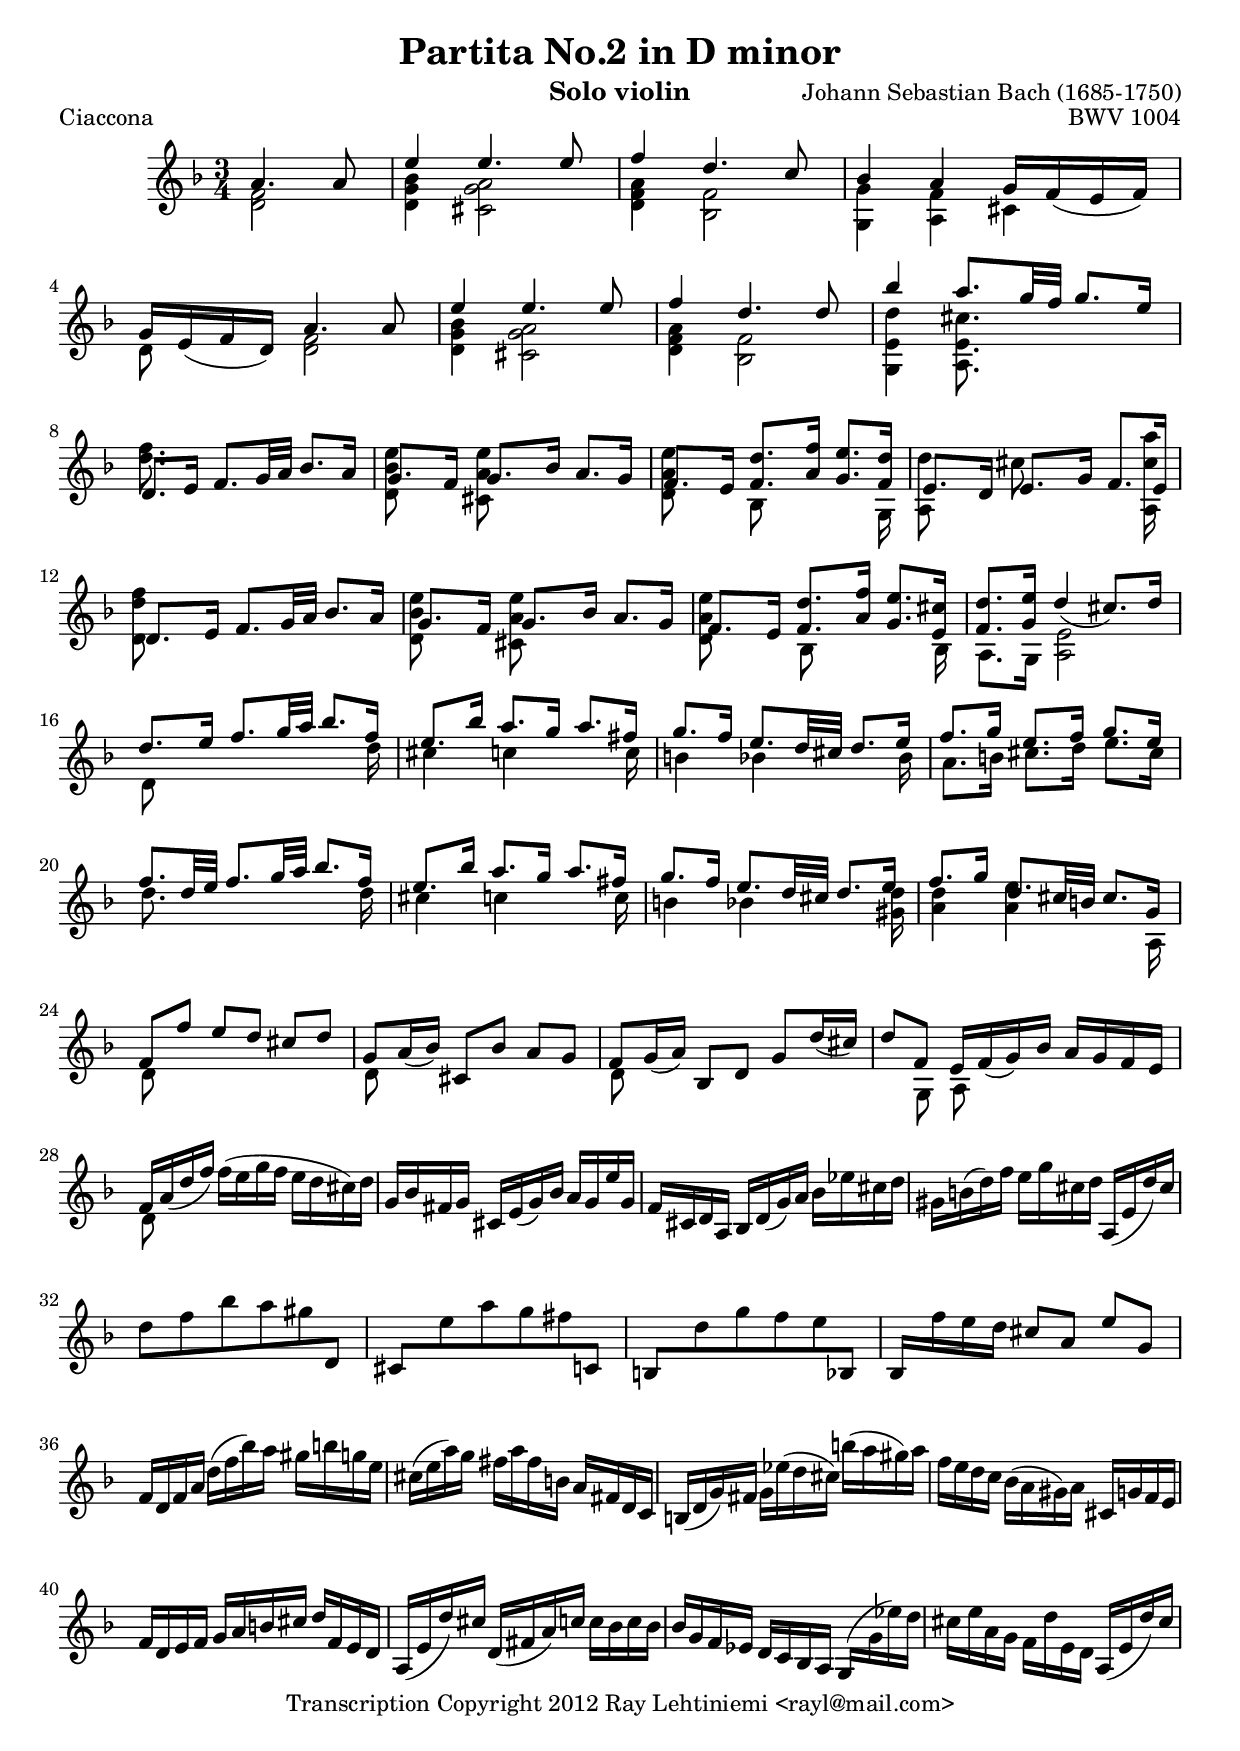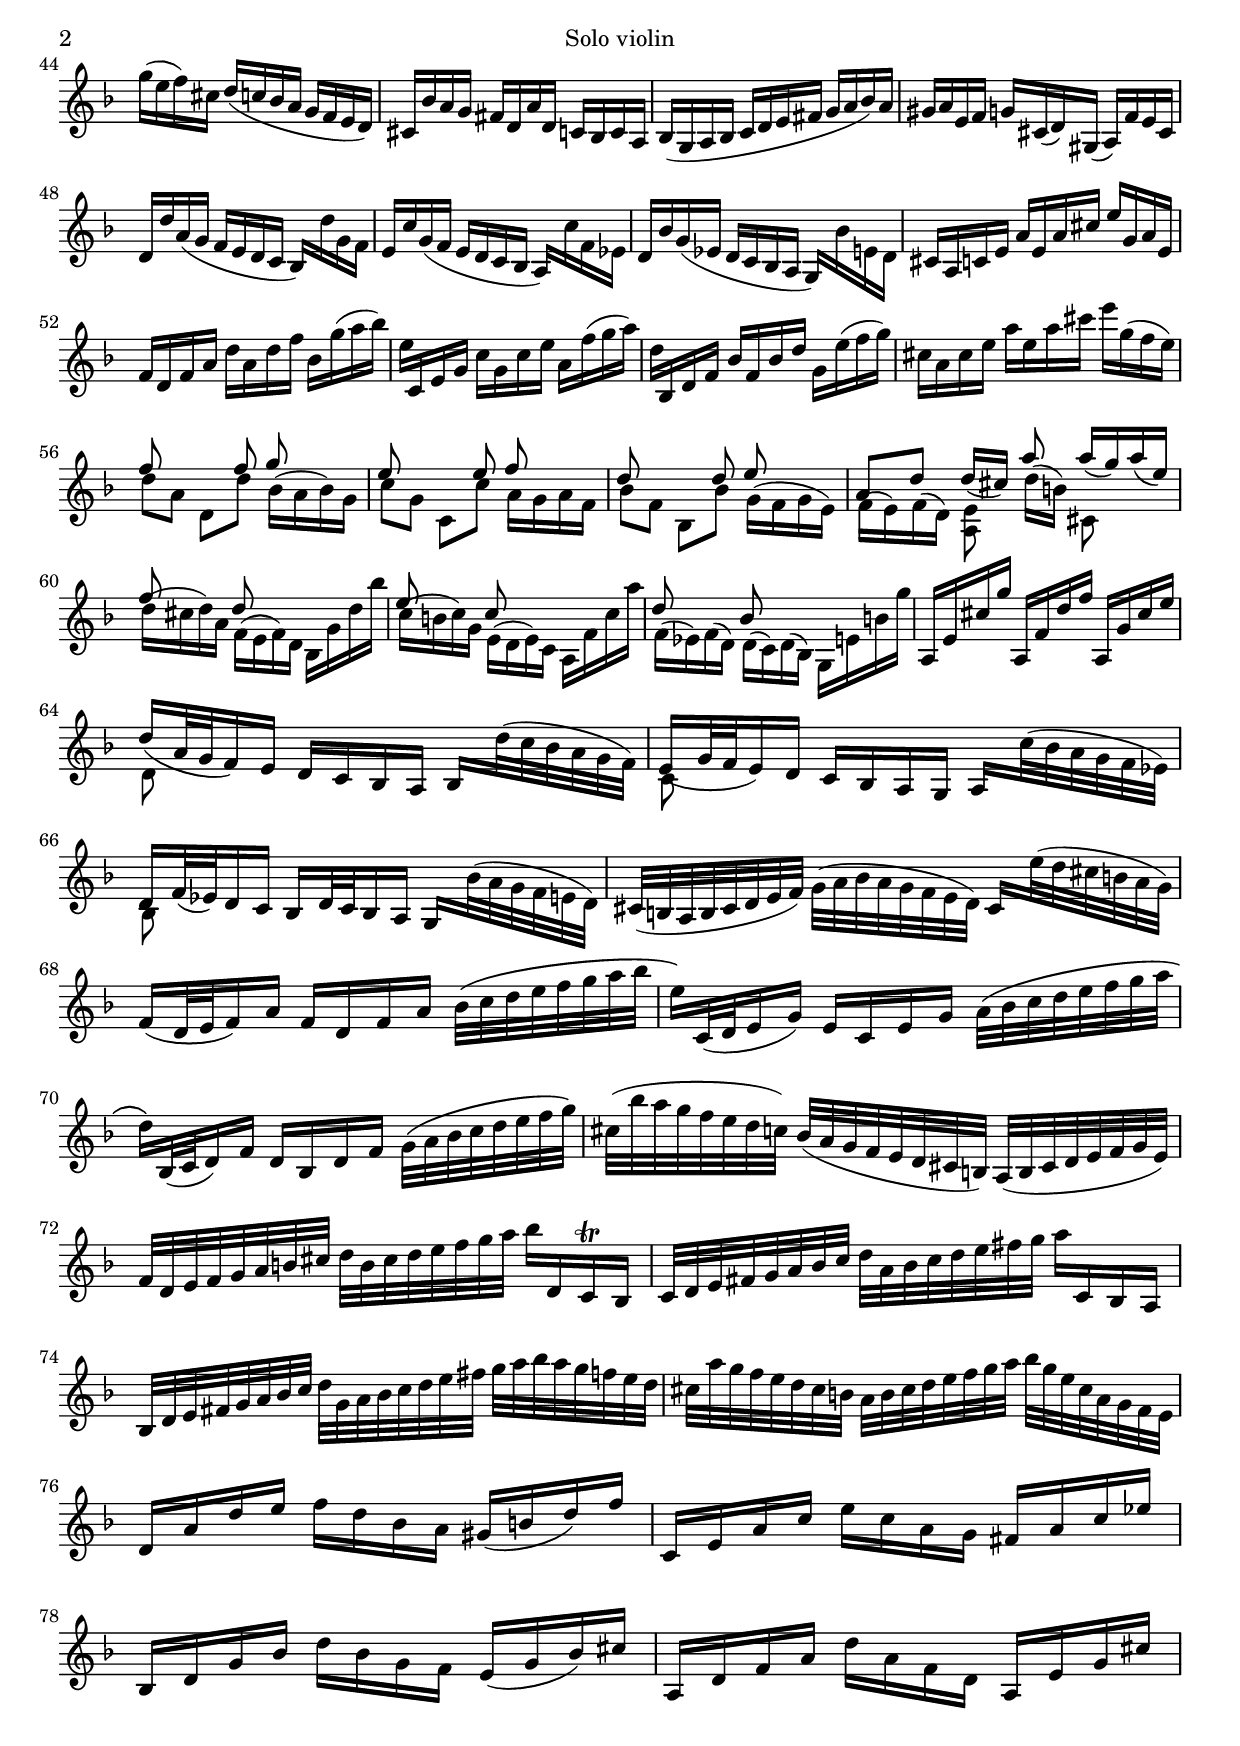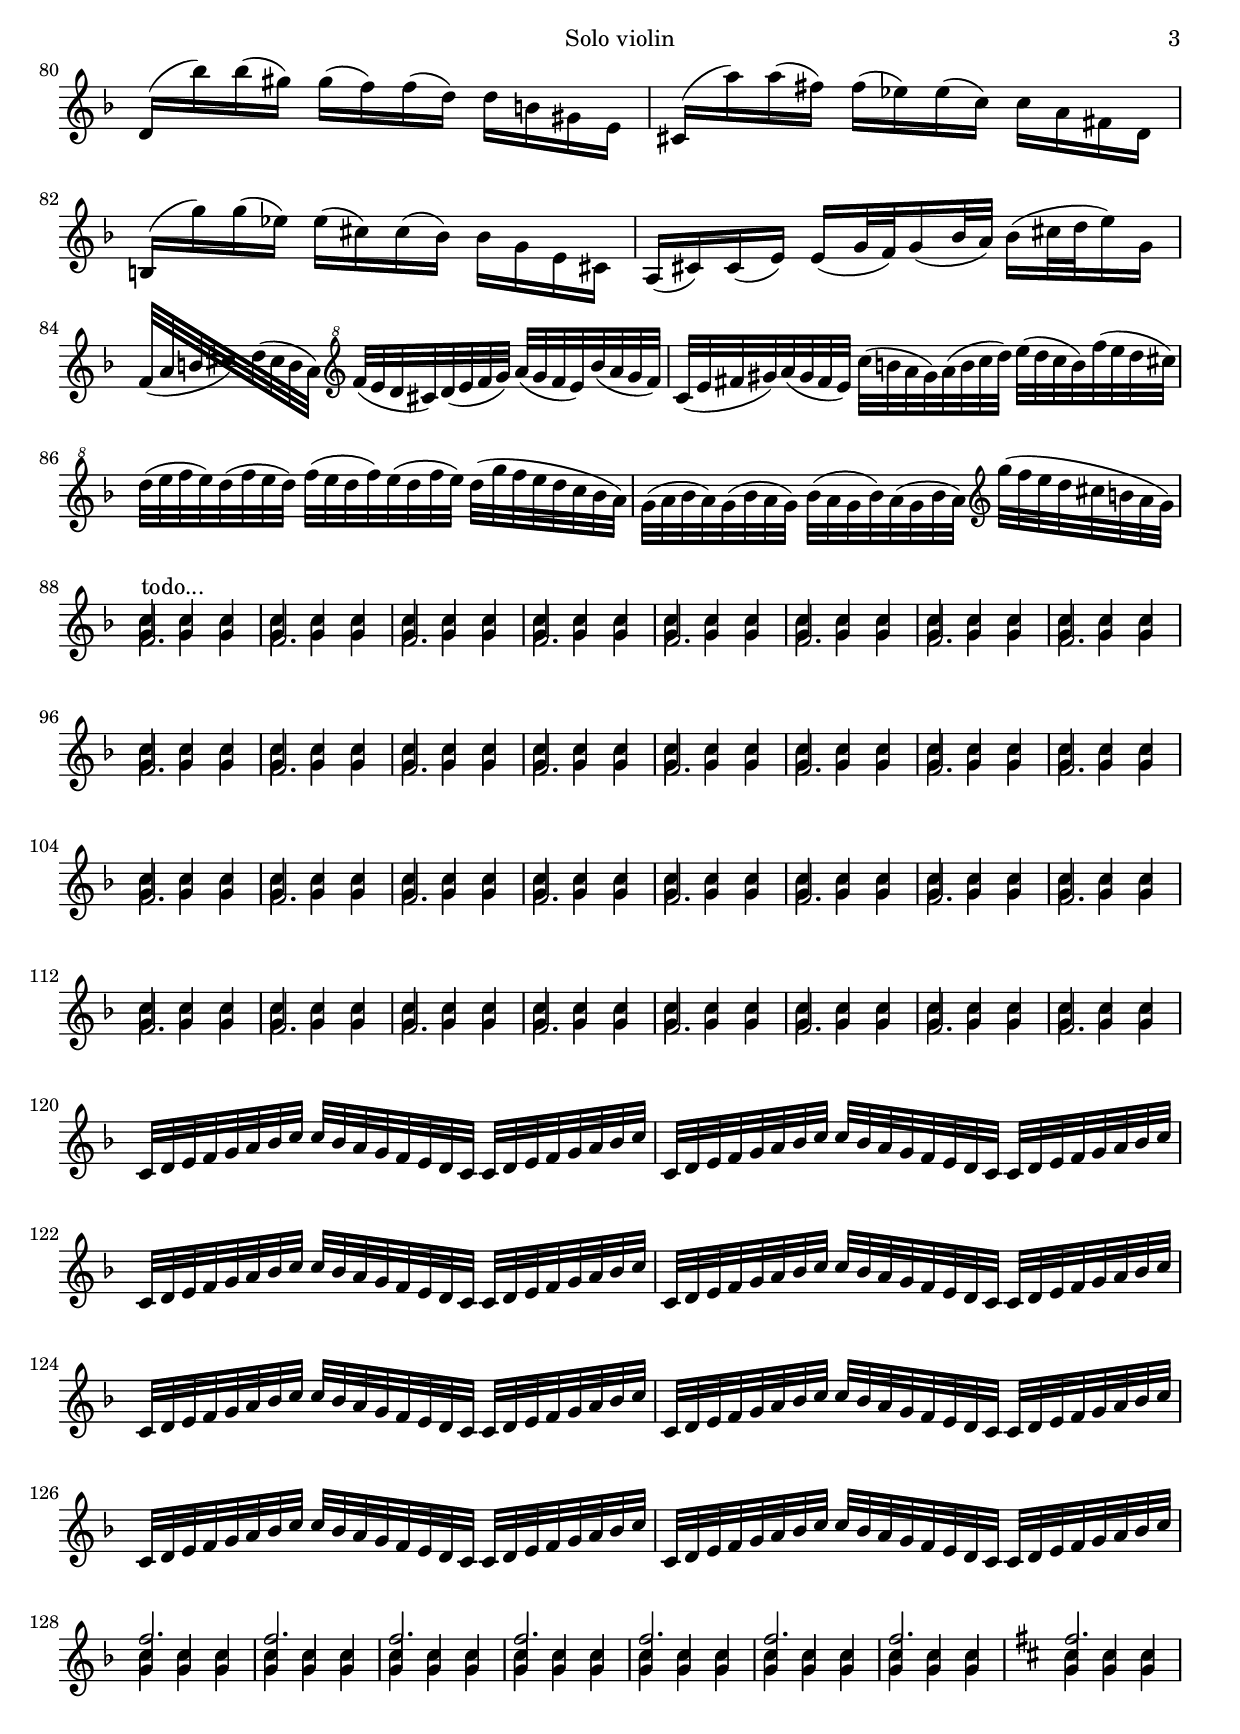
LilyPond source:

% Copyright 2012 Ray Lehtiniemi <rayl@mail.com>

% This work is licensed under the Creative Commons Attribution-ShareAlike 3.0 Unported License.
% To view a copy of this license, visit http://creativecommons.org/licenses/by-sa/3.0/ or send a
% letter to Creative Commons, 444 Castro Street, Suite 900, Mountain View, California, 94041, USA.

\version "2.12.3"

% Copyright 2012 Ray Lehtiniemi <rayl@mail.com>

% This work is licensed under the Creative Commons Attribution-ShareAlike 3.0 Unported License.
% To view a copy of this license, visit http://creativecommons.org/licenses/by-sa/3.0/ or send a
% letter to Creative Commons, 444 Castro Street, Suite 900, Mountain View, California, 94041, USA.

\version "2.12.3"

\header {
  title = "Partita No.2 in D minor"
  opus = "BWV 1004"
  composer = "Johann Sebastian Bach (1685-1750)"
  instrument = "Solo violin"
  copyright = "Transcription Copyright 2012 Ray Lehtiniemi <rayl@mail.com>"
}

bar = { s2. \noBreak }
brk = { s2. \break }

twoMeasures   = { \repeat unfold 1 \bar \brk }
threeMeasures = { \repeat unfold 2 \bar \brk }
fourMeasures  = { \repeat unfold 3 \bar \brk }
eightMeasures = { \repeat unfold 7 \bar \brk }


% Copyright 2012 Ray Lehtiniemi <rayl@mail.com>

% This work is licensed under the Creative Commons Attribution-ShareAlike 3.0 Unported License.
% To view a copy of this license, visit http://creativecommons.org/licenses/by-sa/3.0/ or send a
% letter to Creative Commons, 444 Castro Street, Suite 900, Mountain View, California, 94041, USA.

% Entered from:
%  http://imslp.org/wiki/Special:ImagefromIndex/150643
%  http://www.youtube.com/watch?v=yv5HmKomT7Y

\version "2.12.3"


% --------------------- bars 1 through 88 ---------------------------

ciacconaOneBreaks = {
  s2 \noBreak \threeMeasures
  \repeat unfold 15 \fourMeasures
  \repeat unfold 12 \twoMeasures
}

ciacconaOneA = {

  % page 1, stave 1, measure 1
    a'4. a8
  | e'4 e4. e8
  | f4 d4. c8
  | bes4 a g16 f_( e f)
  | g16 e_( f d) a'4. a8
  | e'4 e4. e8
  | f4 d4. d8

  % page 1, stave 2, measure 8
  | bes'4 a8. g32 f g8. e16
  | d,8. e16 f8. g32 a bes8. a16
  | g8. f16 g8. bes16 a8. g16
  | f8. e16 <f d'>8. <a f'>16 <g e'>8. <f d'>16
  | e8. d16 e8. g16 f8. e16
  | d8. e16 f8. g32 a bes8. a16

  % page 1, stave 3, measure 14
  | g8. f16 g8. bes16 a8. g16
  | f8. e16 <f d'>8. <a f'>16 <g e'>8. <e cis'>16
  | <f d'>8. <g e'>16 d'4_(  cis8.) d16
  | d8. e16 f8. g32 a bes8. f16
  | e8. bes'16 a8. g16 a8. fis16

  % page 1, stave 4, measure 19
  | g8. f16 e8. d32 cis d8. e16
  | f8. g16 e8. f16 g8. e16
  | f8. d32 e32 f8. g32 a bes8. f16
  | e8. bes'16 a8. g16 a8. fis16
  | g8. f16 e8. d32 cis d8. e16

  % page 1, stave 5, measure 24
  | f8. g16 d8. cis32 b cis8. g16
  | f8 f' e[ d] cis d
  | g,8 a16_( bes) cis,8[ bes'] a g
  | f g16_( a) bes,8[ d] g d'16_( cis)
  | d8 f, e16 f_( g) bes a g f e

  % page 1, stave 6, measure 29
  | f a_( d f) \stemDown f^( e g f e d cis) d \stemUp
  | g, bes fis g cis, e_( g) bes a g e' g,
  | f cis d a bes d_( g) a \stemDown bes ees cis d
  | gis, b^( d) f e g cis, d \stemUp a,_( e' d') cis

  % page 1, stave 7, measure 33
  | \stemDown d8 f bes a gis \stemUp d,
  | cis \stemDown e' a g fis \stemUp c,
  | b \stemDown d' g f e \stemUp bes,
  | bes16 \stemDown f'' e d \stemUp cis8[ a] e' g,
  | f16 d f a \stemDown d^( f bes) a gis b g e
  | cis^( e a) g fis a fis b, \stemUp a fis d c

  % page 1, stave 8, measure 39
  | b_( d g) fis \stemDown g ees'^( d cis) b'^( a gis) a
  | f e d c bes^( a gis) a \stemUp cis, g' f e
  | f d e f g a b cis d f, e d
  | a_( e' d') cis d,_( fis a) c \stemDown c bes c bes \stemUp

  % page 1, stave 9, measure 43
  | bes g f ees d c bes a g^( \stemDown g' ees') d
  | cis e a, g f d' e, d \stemUp a_( e' d') cis
  | \stemDown g'^( e f) cis \stemUp d_( c bes a g f e d)
  | cis bes' a g fis d a' d, c bes c a

  % page 1, stave 10, measure 47
  | bes_( g a bes c d e fis g a bes) a
  | gis a e f g cis,_( d) gis,_( a) f' e cis
  | d d' a_( g f e d c bes) \stemDown d' g, f \stemUp
  | e c' g_( f e d c bes a) \stemDown c' f, ees \stemUp

  % page 1, stave 11, measure 51
  | d bes' g_( ees d c bes a g) \stemDown bes' e, d \stemUp
  | cis a c e a e a cis e g, a e
  | f d f a \stemDown d a d f bes, g'^( a bes)
  | e, \stemUp c, e g \stemDown c g c e a, f'^( g a)
  | d, \stemUp bes, d f bes f bes d \stemDown g, e'^( f g)

  % page 1, stave 12, measure 56
  | cis, a cis e a e a cis e g,^( f e) \stemUp
  | f8 s s f g \noBeam s
  | e s s e f \noBeam s
  | d s s d e \noBeam s

  % page 2, stave 1, measure 60
  | a,8 d d16_([ cis)] a'8 \noBeam a16_( g) a_( e)
  | f8 s d s s4
  | e8 s c s s4
  | d8 s bes s s4
  | a,16 e' cis' g' a,, f' d' f a,, g' cis e

  % page 2, stave 2, measure 65
  | d16_([ a32 g f16) e] d c bes a bes[ \stemDown d'32^( c bes a g f)] \stemUp
  | e16_([ g32 f e16) d] c bes a g a[ \stemDown c'32^( bes a g f ees)] \stemUp
  | d16[ f32_( ees) d16 c] bes[ d32 c bes16 a] g[ \stemDown bes'32^( a g f e d)] \stemUp

  % page 2, stave 3, measure 68
  | cis32_([ b a b cis d e f)] \stemDown g^([ a bes a g f e d)] \stemUp cis16[ \stemDown e'32^( d cis b a g)] \stemUp
  | f16_([ d32 e f16) a] f d f a \stemDown bes32^\([ c d e f g a bes] \stemUp
  | \stemDown e,16\)[ \stemUp c,32_( d e16 g)] e c e g \stemDown a32^\([ bes c d e f g a] \stemUp

  % page 2, stave 4, measure 71
  | \stemDown d,16\)[ \stemUp bes,32_( c d16) f] d bes d f \stemDown g32^\([ a bes c d e f g\)] \stemUp
  | \stemDown cis,32^([ bes' a g f e d c)] \stemUp bes_([ a g f e d cis b)] a_([ b cis d e f g e)]
  | f32[ d e f g a b cis] \stemDown d[ b cis d e f g a] bes16[ \stemUp d,, c \trill bes]

  % page 2, stave 5, measure 74
  | c32[ d e fis g a bes c] \stemDown d[ a bes c d e fis g] a16[ \stemUp c,, bes a]
  | bes32[ d e fis g a bes c] \stemDown d[ g, a bes c d e fis] g[ a bes a g f e d]
  | cis32[ a' g f e d cis b] a[ b cis d e f g a] bes[ g e cis a g f e] \stemUp

  % page 2, stave 6, measure 77
  | d16 a' d e \stemDown f d bes a \stemUp gis_( b d) f
  | c,16 e a c \stemDown e c a g \stemUp fis a c ees
  | bes,16 d g bes \stemDown d bes g f \stemUp e_( g bes) cis
  | a,16 d f a \stemDown d a f d \stemUp a e' g cis

  % page 2, stave 7, measure 81
  | d,16( \stemDown bes'') bes( gis) gis( f) f( d) d b gis e \stemUp
  | cis16( \stemDown a'') a( fis) fis( ees) ees( c) c a fis d \stemUp
  | b16( \stemDown g'') g( ees) ees( cis) cis( bes) bes g e cis \stemUp
  | a16_( cis) cis_( e) e_([ g32 f) g16_( bes32 a)] \stemDown bes16^([ cis32 d e16) g,] \stemUp

  % page 2, stave 8, measure 85
  | f32_( a b cis) \stemDown d^( cis b a) \clef "treble^8" \stemUp f'_( e d cis) d_( e f g) a_( g f e) bes'_( a g f)
  | c32_( e fis gis) a_( gis fis e) \stemDown c'^( b a gis) a^( b c d) e^( d c b) f'^( e d cis)
  | d^( e f e) d^( f e d) f^( e d f) e^( d f e) d^([ g f e d c bes a)]

  % page 2, stave 9, measure 88
  | g32^( a bes a) g^( bes a g) bes^( a g bes) a^( g bes a) \clef treble g^([ f e d cis b a g)] \stemUp

}

ciacconaOneB = {

  % page 1, stave 1, measure 1
    <d f>2
  | <d g bes>4 <cis g' a>2
  | <d f a>4 <bes f'>2
  | <g g'>4 <a f'> cis
  | d8 s <d f>2
  | <d g bes>4 <cis g' a>2
  | <d f a>4 <bes f'>2

  % page 1, stave 2, measure 8
  | <g e' d'>4 <a e' cis'>8. s16 s4
  | <d' f>8. s16 s2
  | <d, bes' e>8 s <cis a' e'> s s4
  | <d a' e'>8 s bes s s s16 g
  | { \override NoteColumn #'force-hshift = #-0.25 <a d'>8 s }
    { \override NoteColumn #'force-hshift = #-0.50 cis' s s s16 <a, cis' a'> }
  | <d d' f>8 s s2

  % page 1, stave 3, measure 14
  | <d bes' e>8 s <cis a' e'> s s4
  | <d a' e'>8 s { \override NoteColumn #'force-hshift = #0.2 bes s s s16 bes }
  | a8. g16 <a e'>2
  | d8 s s4 s8. d'16
  | cis4 c s8. c16

  % page 1, stave 4, measure 19
  | b4 bes s8. bes16
  | a8. b16 cis8. d16 e8. cis16
  | d8. s16 s4 s8. d16
  | cis4 c s8. c16
  | b4 bes s8. <gis d'>16

  % page 1, stave 5, measure 24
  | <a d>4 <a e'> s8. a,16
  | d8 s s2
  | d8 s s2
  | d8 s s2
  | s8 g, \noBeam a s s4

  % page 1, stave 6, measure 29
  | d8 s s2
  | \repeat unfold 26 s2.

  % page 1, stave 12, measure 56
  | s2.
  | d'8 a d,[ d'] bes16^( a bes) g
  | c8 g c,[ c'] a16 g a f
  | bes8 f bes,[ bes'] g16^( f g e)

  % page 2, stave 1, measure 60
  | f16^( e) f^( d) <e a,>8 \noBeam d'16^([ b)] cis,8 s
  | d'16^( cis d) a f^( e f) d bes g' d' bes'
  | c,16^( b c) g e^( d e) c a f' c' a'
  | f,^( ees) f^( d) d^( c) d^( bes) g e' b' g'
  | s2.

  % page 2, stave 2, measure 65
  | d,8 s s2
  | c8 s s2
  | bes8 s s2
  | \repeat unfold 20 s2.

}

ciacconaOne = {
  \partial 2
  \relative c'
  << \ciacconaOneA \\ \ciacconaOneB >>
}


% --------------------- bars 89 through 136 ---------------------------

ciacconaTwoBreaks = {
  \repeat unfold 4 \eightMeasures
  \repeat unfold 4 \twoMeasures
  \repeat unfold 1 \eightMeasures
}

ciacconaTwoA = {
  f2.-"todo..."
  \repeat unfold 31 f2.
  \repeat unfold 8 { c32 d e f g a bes c  c bes a g f e d c  c d e f g a bes c }
  \repeat unfold 7 f2.
  \key d \major
  fis2.
}

ciacconaTwoB = {
  \override NoteColumn #'force-hshift = #0
  \repeat unfold 32 { c4 c c }
  \repeat unfold 8 s2.
  \repeat unfold 7 { c4 c c } { cis4 cis cis }
  \revert NoteColumn #'force-hshift
}

ciacconaTwoC = {
  \override NoteColumn #'force-hshift = #0
  \repeat unfold 32 { g4 g g }
  \repeat unfold 8 s2.
  \repeat unfold 8 { g4 g g }
  \revert NoteColumn #'force-hshift
}

ciacconaTwo = {
  \relative c'
  << \ciacconaTwoA \\ \ciacconaTwoB \\ \ciacconaTwoC >>
}



% --------------------- bars 136 through XX ---------------------------

ciacconaThreeBreaks = {
}

ciacconaThreeA = {
}

ciacconaThreeB = {
}

ciacconaThree = {
  \relative c'
  << \ciacconaThreeA \\ \ciacconaThreeB >>
}



% --------------------- complete piece ---------------------------

ciaccona = {
  \clef treble
  \key d \minor
  \time 3/4
  \ciacconaOne
  \ciacconaTwo
  \ciacconaThree
}

ciacconaBreaks = {
  \time 3/4
  \ciacconaOneBreaks
  \ciacconaTwoBreaks
  \ciacconaThreeBreaks
}



\book {
  \score {
    \new Staff
      \with { printKeyCancellation = ##f }
      <<
        \new Voice \ciaccona
        \new Voice \ciacconaBreaks
      >>
    \header {
      piece = "Ciaccona"
    }
    \layout {
      ragged-last = ##t
    }
  }
}

